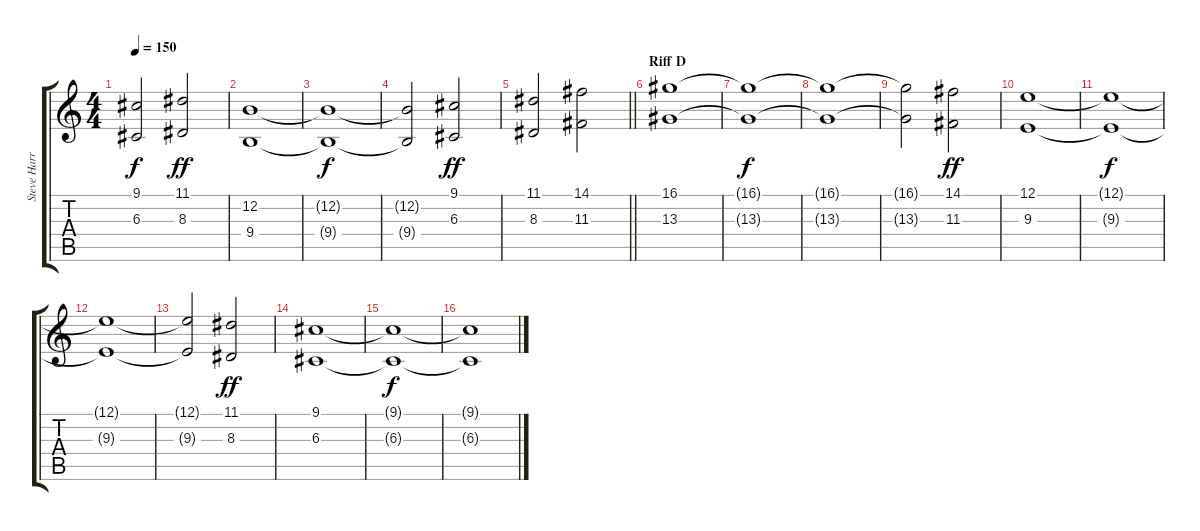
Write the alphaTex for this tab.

\track ("Steve Harris (Teclado)" "Steve Harr") {instrument stringensemble1}
\staff {score tabs}
\tuning (E4 B3 G3 D3 A2 E2) {hide}
\ts (4 4)
\tempo 150
\clef g2
\ks c
(9.1{t} 6.3{t}).2{dy f} (11.1 8.3).2{dy ff} |
(12.2 9.4).1 |
(12.2{t} 9.4{t}).1{dy f} |
(12.2{t} 9.4{t}).2 (9.1 6.3).2{dy ff} |
\barLineRight lightlight
(11.1 8.3).2 (14.1 11.3).2 |
\section ("" "Riff D")
(16.1 13.3).1 |
(16.1{t} 13.3{t}).1{dy f} |
(16.1{t} 13.3{t}).1 |
(16.1{t} 13.3{t}).2 (14.1 11.3).2{dy ff} |
(12.1 9.3).1 |
(12.1{t} 9.3{t}).1{dy f} |
(12.1{t} 9.3{t}).1 |
(12.1{t} 9.3{t}).2 (11.1 8.3).2{dy ff} |
(9.1 6.3).1 |
(9.1{t} 6.3{t}).1{dy f} |
(9.1{t} 6.3{t}).1
